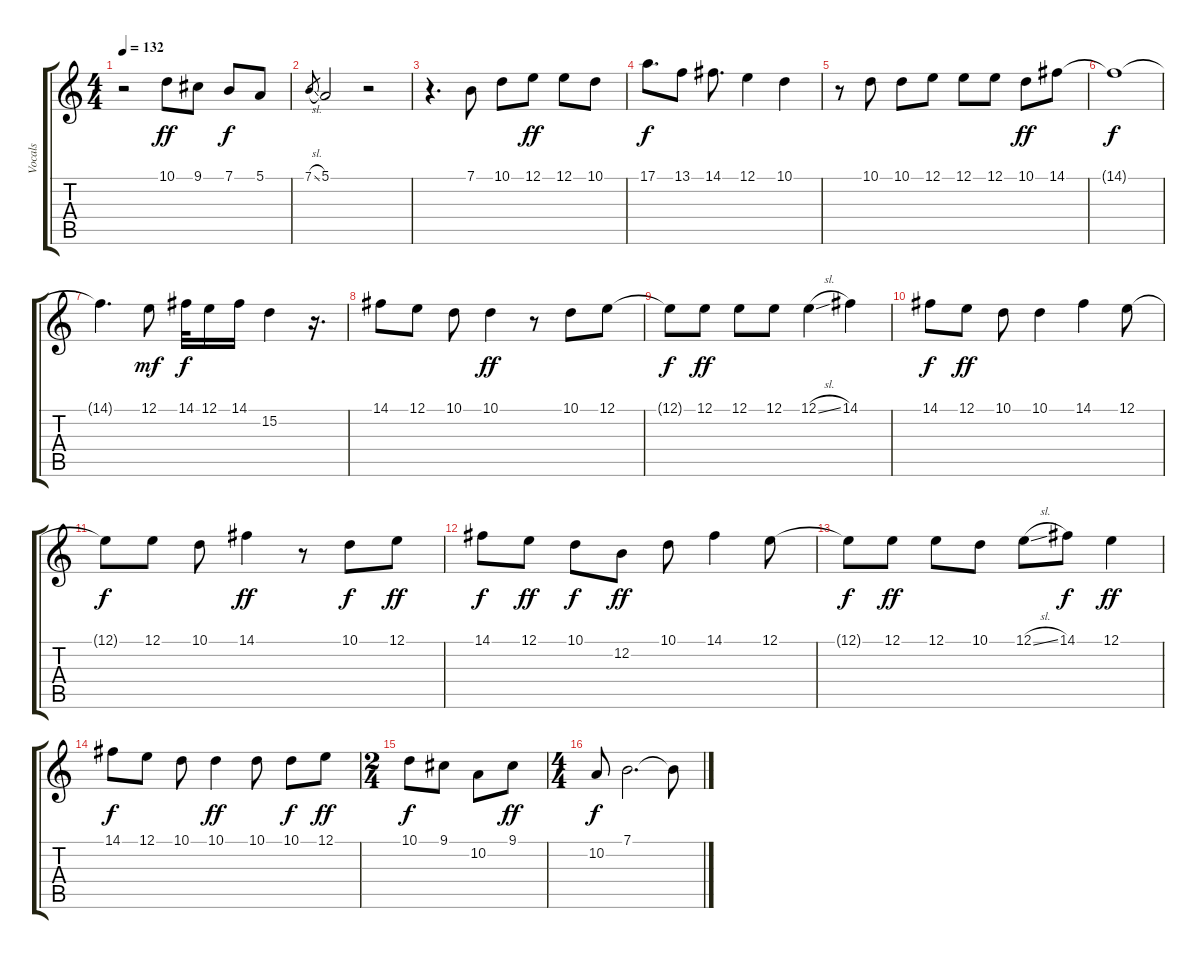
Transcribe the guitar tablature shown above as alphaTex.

\track ("Vocals" "Vocals") {instrument panflute}
\staff {score tabs}
\tuning (E4 B3 G3 D3 A2 E2) {hide}
\ts (4 4)
\tempo 132
\clef g2
\ks c
r.2{dy f} 10.1.8{dy ff} 9.1.8 7.1.8{dy f} 5.1.8 |
7.1{sl}.8{gr} 5.1.2 r.2 |
r.4{d} 7.1.8 10.1.8 12.1.8{dy ff} 12.1.8 10.1.8 |
17.1.8{d dy f} 13.1.8 14.1.8{d} 12.1.4 10.1.4 |
r.8 10.1.8 10.1.8 12.1.8 12.1.8 12.1.8 10.1.8{dy ff} 14.1.8 |
14.1{t}.1{dy f} |
14.1{t}.4{d} 12.1.8{dy mf} 14.1.32{dy f} 12.1.16 14.1.16 15.2.4 r.16{d} |
14.1.8 12.1.8 10.1.8 10.1.4{dy ff} r.8 10.1.8 12.1.8 |
12.1{t}.8{dy f} 12.1.8{dy ff} 12.1.8 12.1.8 12.1{sl}.4 14.1.4 |
14.1.8{dy f} 12.1.8{dy ff} 10.1.8 10.1.4 14.1.4 12.1.8 |
12.1{t}.8{dy f} 12.1.8 10.1.8 14.1.4{dy ff} r.8 10.1.8{dy f} 12.1.8{dy ff} |
14.1.8{dy f} 12.1.8{dy ff} 10.1.8{dy f} 12.2.8{dy ff} 10.1.8 14.1.4 12.1.8 |
12.1{t}.8{dy f} 12.1.8{dy ff} 12.1.8 10.1.8 12.1{sl}.8 14.1.8{dy f} 12.1.4{dy ff} |
14.1.8{dy f} 12.1.8 10.1.8 10.1.4{dy ff} 10.1.8 10.1.8{dy f} 12.1.8{dy ff} |
\ts (2 4)
10.1.8{dy f} 9.1.8 10.2.8 9.1.8{dy ff} |
\ts (4 4)
10.2.8{dy f} 7.1.2{d} 7.1{t}.8
